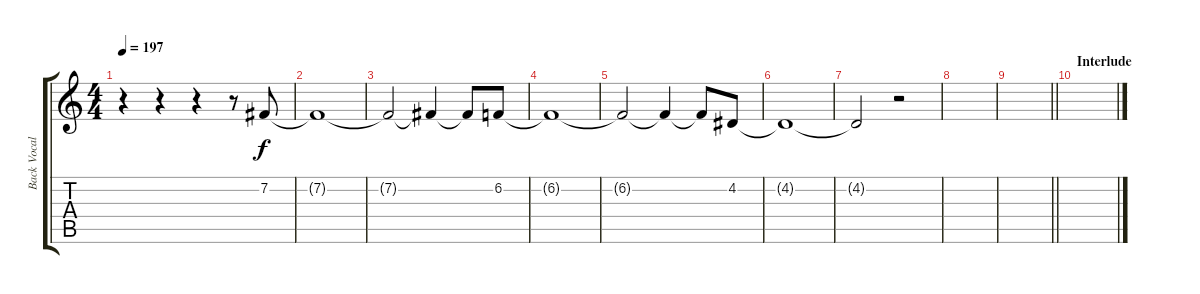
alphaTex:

\track ("Back Vocals" "Back Vocal") {instrument tenorsax}
\staff {score tabs}
\tuning (E4 B3 G3 D3 A2 E2) {hide}
\ts (4 4)
\tempo 197
\clef g2
\ks c
r.4{dy f} r.4 r.4 r.8 7.2.8 |
7.2{t}.1 |
7.2{t}.2 7.2{t}.4 7.2{t}.8 6.2.8 |
6.2{t}.1 |
6.2{t}.2 6.2{t}.4 6.2{t}.8 4.2.8 |
4.2{t}.1 |
4.2{t}.2 r.2 |
|
\barLineRight lightlight
|
\section ("" "Interlude")
